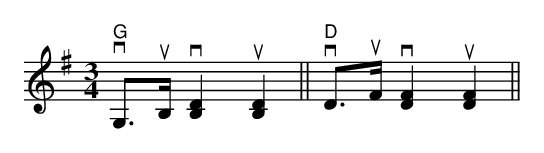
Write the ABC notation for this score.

X:1
M:3/4
K:G
"G"vG,>uB, v[B,2D2]u[B,2D2]||"D"vD>uF v[D2F2]u[D2F2]||
